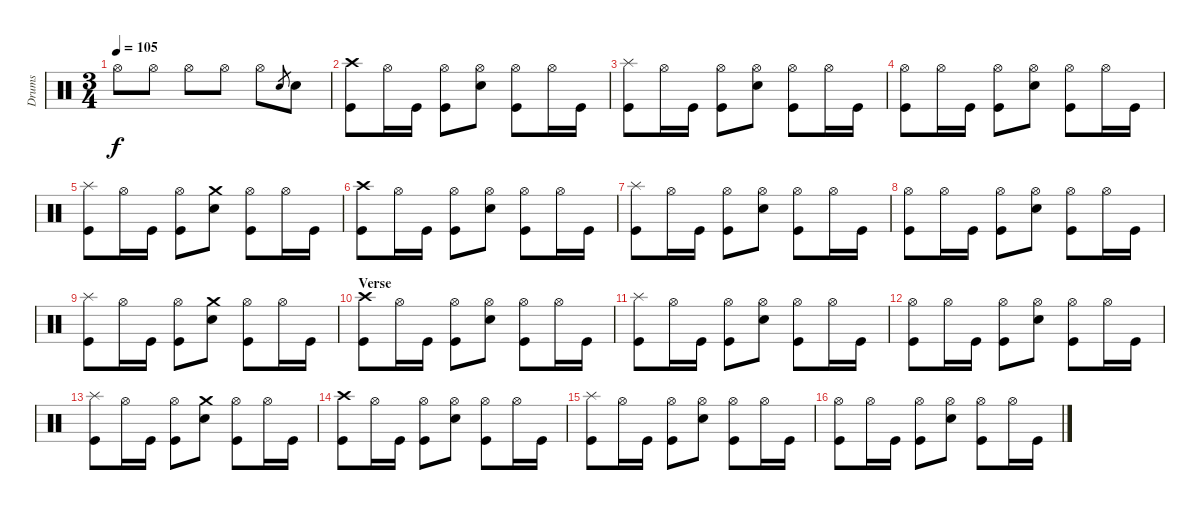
\track ("Drums" "Drums") {instrument percussion}
\staff {score}
\articulation defaults
\ts (3 4)
\tempo 105
\clef neutral
\ks c "Hi-Hat (open)".8{dy f} "Hi-Hat (open)".8 "Hi-Hat (open)".8 "Hi-Hat (open)".8 "Hi-Hat (open)".8 "Electric Snare (hit)".8{gr} "Electric Snare (hit)".8
|
("Crash high (hit)" "Kick (hit)").8 "Hi-Hat (open)".16 "Kick (hit)".16 ("Hi-Hat (open)" "Kick (hit)").8 ("Hi-Hat (open)" "Electric Snare (hit)").8 ("Hi-Hat (open)" "Kick (hit)").8 "Hi-Hat (open)".16 "Kick (hit)".16 |
("Splash (hit)" "Kick (hit)").8 "Hi-Hat (open)".16 "Kick (hit)".16 ("Hi-Hat (open)" "Kick (hit)").8 ("Hi-Hat (open)" "Electric Snare (hit)").8 ("Hi-Hat (open)" "Kick (hit)").8 "Hi-Hat (open)".16 "Kick (hit)".16 |
("Hi-Hat (open)" "Kick (hit)").8 "Hi-Hat (open)".16 "Kick (hit)".16 ("Hi-Hat (open)" "Kick (hit)").8 ("Hi-Hat (open)" "Electric Snare (hit)").8 ("Hi-Hat (open)" "Kick (hit)").8 "Hi-Hat (open)".16 "Kick (hit)".16 |
("Splash (hit)" "Kick (hit)").8 "Hi-Hat (open)".16 "Kick (hit)".16 ("Hi-Hat (open)" "Kick (hit)").8 ("Crash medium (hit)" "Electric Snare (hit)").8 ("Hi-Hat (open)" "Kick (hit)").8 "Hi-Hat (open)".16 "Kick (hit)".16 |
("Crash high (hit)" "Kick (hit)").8 "Hi-Hat (open)".16 "Kick (hit)".16 ("Hi-Hat (open)" "Kick (hit)").8 ("Hi-Hat (open)" "Electric Snare (hit)").8 ("Hi-Hat (open)" "Kick (hit)").8 "Hi-Hat (open)".16 "Kick (hit)".16 |
("Splash (hit)" "Kick (hit)").8 "Hi-Hat (open)".16 "Kick (hit)".16 ("Hi-Hat (open)" "Kick (hit)").8 ("Hi-Hat (open)" "Electric Snare (hit)").8 ("Hi-Hat (open)" "Kick (hit)").8 "Hi-Hat (open)".16 "Kick (hit)".16 |
("Hi-Hat (open)" "Kick (hit)").8 "Hi-Hat (open)".16 "Kick (hit)".16 ("Hi-Hat (open)" "Kick (hit)").8 ("Hi-Hat (open)" "Electric Snare (hit)").8 ("Hi-Hat (open)" "Kick (hit)").8 "Hi-Hat (open)".16 "Kick (hit)".16 |
("Splash (hit)" "Kick (hit)").8 "Hi-Hat (open)".16 "Kick (hit)".16 ("Hi-Hat (open)" "Kick (hit)").8 ("Crash medium (hit)" "Electric Snare (hit)").8 ("Hi-Hat (open)" "Kick (hit)").8 "Hi-Hat (open)".16 "Kick (hit)".16 |
\section ("" "Verse")
("Crash high (hit)" "Kick (hit)").8 "Hi-Hat (open)".16 "Kick (hit)".16 ("Hi-Hat (open)" "Kick (hit)").8 ("Hi-Hat (open)" "Electric Snare (hit)").8 ("Hi-Hat (open)" "Kick (hit)").8 "Hi-Hat (open)".16 "Kick (hit)".16 |
("Splash (hit)" "Kick (hit)").8 "Hi-Hat (open)".16 "Kick (hit)".16 ("Hi-Hat (open)" "Kick (hit)").8 ("Hi-Hat (open)" "Electric Snare (hit)").8 ("Hi-Hat (open)" "Kick (hit)").8 "Hi-Hat (open)".16 "Kick (hit)".16 |
("Hi-Hat (open)" "Kick (hit)").8 "Hi-Hat (open)".16 "Kick (hit)".16 ("Hi-Hat (open)" "Kick (hit)").8 ("Hi-Hat (open)" "Electric Snare (hit)").8 ("Hi-Hat (open)" "Kick (hit)").8 "Hi-Hat (open)".16 "Kick (hit)".16 |
("Splash (hit)" "Kick (hit)").8 "Hi-Hat (open)".16 "Kick (hit)".16 ("Hi-Hat (open)" "Kick (hit)").8 ("Crash medium (hit)" "Electric Snare (hit)").8 ("Hi-Hat (open)" "Kick (hit)").8 "Hi-Hat (open)".16 "Kick (hit)".16 |
("Crash high (hit)" "Kick (hit)").8 "Hi-Hat (open)".16 "Kick (hit)".16 ("Hi-Hat (open)" "Kick (hit)").8 ("Hi-Hat (open)" "Electric Snare (hit)").8 ("Hi-Hat (open)" "Kick (hit)").8 "Hi-Hat (open)".16 "Kick (hit)".16 |
("Splash (hit)" "Kick (hit)").8 "Hi-Hat (open)".16 "Kick (hit)".16 ("Hi-Hat (open)" "Kick (hit)").8 ("Hi-Hat (open)" "Electric Snare (hit)").8 ("Hi-Hat (open)" "Kick (hit)").8 "Hi-Hat (open)".16 "Kick (hit)".16 |
("Hi-Hat (open)" "Kick (hit)").8 "Hi-Hat (open)".16 "Kick (hit)".16 ("Hi-Hat (open)" "Kick (hit)").8 ("Hi-Hat (open)" "Electric Snare (hit)").8 ("Hi-Hat (open)" "Kick (hit)").8 "Hi-Hat (open)".16 "Kick (hit)".16
